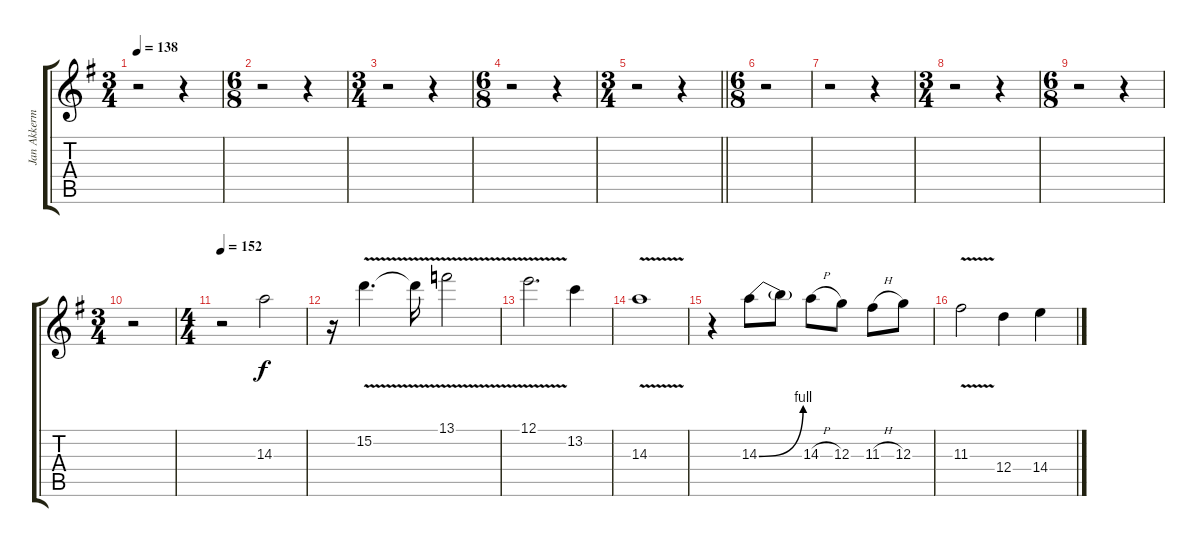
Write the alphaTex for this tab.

\track ("Jan Akkerman Solo Guitar" "Jan Akkerm") {instrument distortionguitar}
\staff {score tabs}
\tuning (E4 B3 G3 D3 A2 E2) {hide}
\ts (3 4)
\tempo 138
\clef g2
\ks g
r.2{dy f} r.4 |
\ts (6 8)
r.2 r.4 |
\ts (3 4)
r.2 r.4 |
\ts (6 8)
r.2 r.4 |
\ts (3 4)
\barLineRight lightlight
r.2 r.4 |
\ts (6 8)
r.2 |
r.2 r.4 |
\ts (3 4)
r.2 r.4 |
\ts (6 8)
r.2 r.4 |
\ts (3 4)
r.2 |
\ts (4 4)
\tempo 152
r.2 14.3.2 |
r.16 15.2{v}.4{d} 15.2{t}.16 13.1{v}.2 |
12.1{v}.2{d} 13.2.4 |
14.3{v}.1 |
r.4 14.3{be (bend 0 0 60 4)}.8 14.3{t}.8 14.3{h}.8 12.3.8 11.3{h}.8 12.3.8 |
11.3{v}.2 12.4.4 14.4.4
